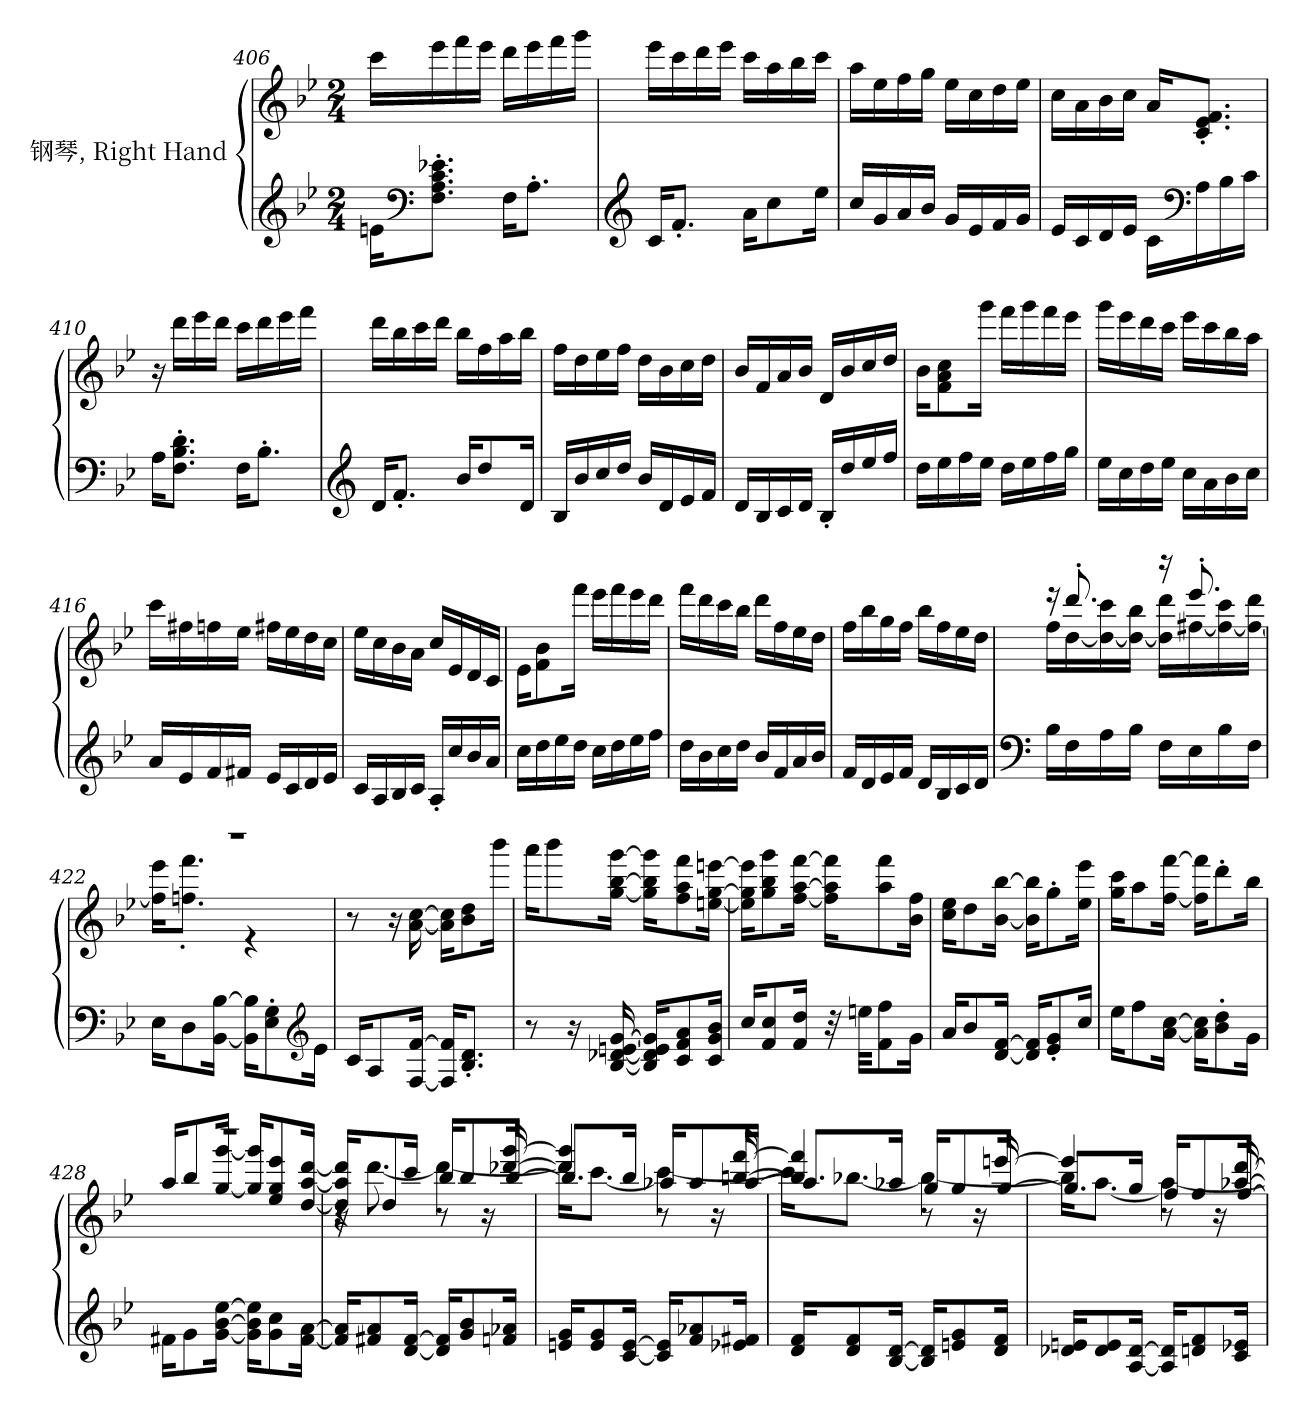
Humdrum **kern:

**kern	**kern
*part1	*part1
*staff2	*staff1
*I"钢琴, Right Hand	*
*clefG2	*clefG2
*k[b-e-]	*k[b-e-]
*M2/4	*M2/4
*MM85	*MM85
=406	=406
16en\KL	16ccc\LL
*clefF4	*
*	*MM103
8.F\' 8.A\' 8.c\' 8.e-X\'J	16eee-\
*	*MM108
.	16fff\
.	16eee-\JJ
*	*MM118
16F\KL	16ddd\LL
*	*MM111
8.A'\J	16eee-\
*	*MM108
.	16fff\
*	*MM111
.	16ggg\JJ
=407	=407
*clefG2	*
*	*MM118
16c/KL	16eee-\LL
*	*MM110
8.f'/J	16ccc\
*	*MM113
.	16ddd\
*	*MM110
.	16eee-\JJ
*	*MM115
16a\KL	16ccc\LL
*	*MM111
8cc\	16aa\
*	*MM108
.	16bb-\
*	*MM111
16ee-\Jk	16ccc\JJ
!!LO:LB:g=z
=408	=408
*	*MM108
16cc/LL	16aa\LL
*	*MM111
16g/	16ee-\
*	*MM113
16a/	16ff\
*	*MM116
16b-/JJ	16gg\JJ
*	*MM104
16g/LL	16ee-\LL
*	*MM111
16e-/	16cc\
*	*MM113
16f/	16dd\
*	*MM115
16g/JJ	16ee-\JJ
=409	=409
*	*MM106
16e-/LL	16cc\LL
*	*MM111
16c/	16a\
*	*MM113
16d/	16b-\
*	*MM116
16e-/JJ	16cc\JJ
*	*MM103
16c\LL	16a/KL
*clefF4	*
*	*MM111
16A\	8.c/' 8.e-/' 8.f/'J
16B-\	.
16c\JJ	.
=410	=410
*	*MM103
16A\KL	16r
*	*MM111
8.F\' 8.B-\' 8.d\'J	16ddd\LL
*	*MM113
.	16eee-\
*	*MM110
.	16ddd\JJ
*	*MM118
16F\KL	16ccc\LL
*	*MM111
8.B-'\J	16ddd\
*	*MM113
.	16eee-\
.	16fff\JJ
=411	=411
*clefG2	*
*	*MM118
16d/KL	16ddd\LL
*	*MM108
8.f'/J	16bb-\
.	16ccc\
.	16ddd\JJ
*	*MM120
16b-/KL	16bb-\LL
*	*MM111
8dd/	16ff\
.	16aa\
*	*MM110
16d/Jk	16bb-\JJ
!!LO:LB:g=z
=412	=412
*	*MM103
16B-/LL	16ff\LL
*	*MM111
16b-/	16dd\
*	*MM113
16cc/	16ee-\
*	*MM116
16dd/JJ	16ff\JJ
*	*MM104
16b-/LL	16dd\LL
*	*MM111
16d/	16b-\
16e-/	16cc\
*	*MM115
16f/JJ	16dd\JJ
=413	=413
*	*MM108
16d/LL	16b-/LL
*	*MM111
16B-/	16f/
*	*MM113
16c/	16a/
*	*MM116
16d/JJ	16b-/JJ
*	*MM91
16B-'/LL	16d/LL
*	*MM111
16dd/	16b-/
*	*MM113
16ee-/	16cc/
*	*MM115
16ff/JJ	16dd/JJ
=414	=414
*	*MM99
16dd\LL	16b-\KL
*	*MM111
16ee-\	8f\ 8a\ 8cc\
16ff\	.
*	*MM118
16ee-\JJ	16ggg\Jk
*	*MM104
16dd\LL	16fff\LL
*	*MM111
16ee-\	16ggg\
*	*MM115
16ff\	16fff\
*	*MM116
16gg\JJ	16eee-\JJ
=415	=415
*	*MM101
16ee-\LL	16ggg\LL
*	*MM111
16cc\	16eee-\
*	*MM113
16dd\	16ddd\
*	*MM118
16ee-\JJ	16ccc\JJ
*	*MM103
16cc\LL	16eee-\LL
*	*MM111
16a\	16ccc\
*	*MM115
16b-\	16bb-\
*	*MM118
16cc\JJ	16aa\JJ
!!LO:LB:g=z
=416	=416
*	*MM103
16a/LL	16ccc\LL
*	*MM111
16e-/	16ff#X\
*	*MM113
16f/	16ffn\
*	*MM116
16f#X/JJ	16ee-\JJ
*	*MM103
16e-/LL	16ff#X\LL
*	*MM111
16c/	16ee-\
*	*MM113
16d/	16dd\
*	*MM118
16e-/JJ	16cc\JJ
=417	=417
*	*MM99
16c/LL	16ee-\LL
*	*MM113
16A/	16cc\
*	*MM115
16B-/	16b-\
*	*MM116
16c/JJ	16a\JJ
*	*MM97
16A'/LL	16cc/LL
*	*MM111
16cc/	16e-/
*	*MM108
16b-/	16d/
*	*MM110
16a/JJ	16c/JJ
=418	=418
*	*MM94
16cc\LL	16e-\KL
*	*MM111
16dd\	8f\ 8b-\
16ee-\	.
*	*MM116
16dd\JJ	16fff\Jk
*	*MM108
16cc\LL	16eee-\LL
*	*MM111
16dd\	16fff\
*	*MM115
16ee-\	16eee-\
*	*MM118
16ff\JJ	16ddd\JJ
=419	=419
*	*MM106
16dd\LL	16fff\LL
*	*MM111
16b-\	16ddd\
*	*MM113
16cc\	16ccc\
*	*MM116
16dd\JJ	16bb-\JJ
*	*MM106
16b-/LL	16ddd\LL
*	*MM111
16f/	16ff\
*	*MM113
16a/	16ee-\
*	*MM118
16b-/JJ	16dd\JJ
!!LO:LB:g=z
=420	=420
*	*MM104
16f/LL	16ff\LL
*	*MM111
16d/	16bb-\
*	*MM113
16e-/	16gg\
*	*MM115
16f/JJ	16ff\JJ
*	*MM103
16d/LL	16bb-\LL
*	*MM111
16B-/	16ff\
*	*MM113
16c/	16ee-\
*	*MM116
16d/JJ	16dd\JJ
=421	=421
*clefF4	*
*	*MM103
*	*^
16B-\LL	16r	16ff\LL
*	*MM96	*
16F\	8.ddd'/	[16dd\
*	*MM111	*
16A\	.	16dd\_ 16ccc\
*	*MM108	*
16B-\JJ	.	16dd\_ 16bb-\JJ
*	*MM97	*
16F\LL	16r	16dd\] 16ddd\LL
*	*MM85	*
16E-\	8.eee-'/	[16ff#X\
*	*MM72	*
16B-\	.	16ff#\_ 16ccc\
*	*MM91	*
16F\JJ	.	16ff#\_ 16ddd\JJ
=422	=422	=422
*	*MM85	*
16E-\KL	2r	16ff#\] 16eee-\KL
*	*MM91	*
8D\	.	8.ffn\' 8.fff\'J
[16BB-\ [16B-\Jk	.	.
16BB-\] 16B-\]KL	.	4r
8E-\' 8G\'	.	.
*clefG2	*	*
16e-\Jk	.	.
*	*v	*v
=423	=423
*	*MM92
16c/KL	8r
8A/	.
.	16r
*	*MM89
[16F/ [16f/Jk	[16a\ [16cc\
16F/] 16f/]KL	16a\] 16cc\]KL
*	*MM84
8.B-/' 8.d/'J	8b-\ 8dd\
*	*MM103
.	16bbb-\Jk
!!LO:LB:g=z
=424	=424
*	*MM96
8r	16aaa\KL
*	*MM92
.	8bbb-\
16r	.
*	*MM89
[16B-/ [16d-X/ [16en/ [16g/	[16gg\ [16bb-\ [16ggg\Jk
16B-/] 16d-/] 16e/] 16g/]KL	16gg\] 16bb-\] 16ggg\]KL
*	*MM87
8c/ 8f/ 8a/	8ff\ 8aa\ 8fff\
*	*MM82
16c/ 16g/ 16b-/Jk	[16een\ [16gg\ [16eeen\Jk
=425	=425
*	*MM63
16cc/KL	16ee\] 16gg\] 16eee\]KL
*	*MM80
8f/ 8cc/	8gg\ 8bb-\ 8ggg\
*	*MM77
16f/ 16dd/Jk	[16ff\ [16aa\ [16fff\Jk
32r	16ff\] 16aa\] 16fff\]KL
32een\KKL	.
*	*MM77
8f\ 8ff\	8aa\ 8fff\
*	*MM99
16g\Jk	16b-\ 16ff\Jk
=426	=426
*	*MM104
16a/KL	16cc\ 16ee-\KL
*	*MM106
8b-/	8dd\
[16d/ [16f/Jk	[16b-\ [16bb-\Jk
16d/] 16f/]KL	16b-\] 16bb-\]KL
*	*MM101
8e-/' 8g/'	8gg'\
*	*MM108
16cc/Jk	16ee-\ 16eee-\Jk
=427	=427
*	*MM104
16ee-\KL	16gg\ 16ccc\KL
*	*MM106
8ff\	8aa\
*	*MM99
[16a\ [16cc\Jk	[16ff\ [16fff\Jk
16a\] 16cc\]KL	16ff\] 16fff\]KL
8b-\' 8dd\'	8ddd'\
*	*MM103
16g\Jk	16bb-\Jk
!!LO:PB:g=z
=428	=428
*	*MM96
*	*^
16f#X\KL	2r	16aa/KL
*	*MM94	*
8g\	.	8bb-/
*	*MM77	*
[16g\ [16b-\ [16ee-\Jk	.	[16gg/ [16ggg/Jk
16g\] 16b-\] 16ee-\]KL	.	16gg/] 16ggg/]KL
*	*MM60	*
8g\ 8cc\	.	8ee-/ 8gg/ 8eee-/
*	*MM49	*
[16f#\ [16a\Jk	.	[16dd/ [16aa/ [16ddd/Jk
=429	=429	=429
*	*	*^
16f#/] 16a/]KL	4r	16r	16dd/] 16aa/] 16ddd/]KL
*	*MM92	*	*
8f#X/ 8a/	.	[8.ddd\	8dd/
*	*MM104	*	*
[16d/ [16f#/Jk	.	.	16ccc/Jk
*	*MM111	*	*
16d/] 16f#/]KL	8r	4ddd\_	16bb-/KL
*	*MM106	*	*
8g/ 8b-/	.	.	8bb-/
.	16r	.	.
16fn/ 16a-X/Jk	[16ddd-X/ [16ggg/	.	[16bb-/Jk
=430	=430	=430	=430
*	*MM110	*	*
16en/ 16g/KL	4ddd-/] 4ggg/]	16ddd\KL]	8.bb-/L]
*	*MM111	*	*
8e/ 8g/	.	[8.ccc\J	.
*	*MM113	*	*
[16c/ [16e/Jk	.	.	16bb-/Jk
*	*MM110	*	*
16c/] 16e/]KL	8r	4ccc\_	16aa-X/KL
*	*MM106	*	*
8f/ 8a-X/	.	.	8aa-/
.	16r	.	.
*	*MM116	*	*
16e-X/ 16f#X/Jk	[16bbn/ [16fff/	.	[16aa-/Jk
!!LO:LB:g=z	!!	!!
=431	=431	=431	=431
*	*MM111	*	*
16d/ 16f/KL	4bb/] 4fff/]	16ccc\KL]	8.aa-/L]
*	*MM113	*	*
8d/ 8f/	.	[8.bb-X\J	.
*	*MM116	*	*
[16B-/ [16d/Jk	.	.	16aa-X/Jk
*	*MM113	*	*
16B-/] 16d/]KL	8r	4bb-\_	16gg/KL
*	*MM110	*	*
8en/ 8g/	.	.	8gg/
.	16r	.	.
*	*MM116	*	*
16d/ 16f/Jk	[16eeen/	.	[16gg/Jk
=432	=432	=432	=432
*	*MM111	*	*
16d-X/ 16en/KL	4eee/]	16bb-\KL]	8.gg/L]
*	*MM110	*	*
8d-/ 8e/	.	[8.aa\J	.
*	*MM113	*	*
[16A/ [16d-/Jk	.	.	16gg/Jk
*	*MM106	*	*
16A/] 16d-/]KL	8r	4aa\_	16ff/KL
*	*MM104	*	*
8dn/ 8f/	.	.	8ff/
.	16r	.	.
*	*MM113	*	*
16c/ 16e-X/Jk	[16aa-X/ [16ddd/	.	[16ff/Jk
*	*v	*v	*v
=	=
*-	*-
